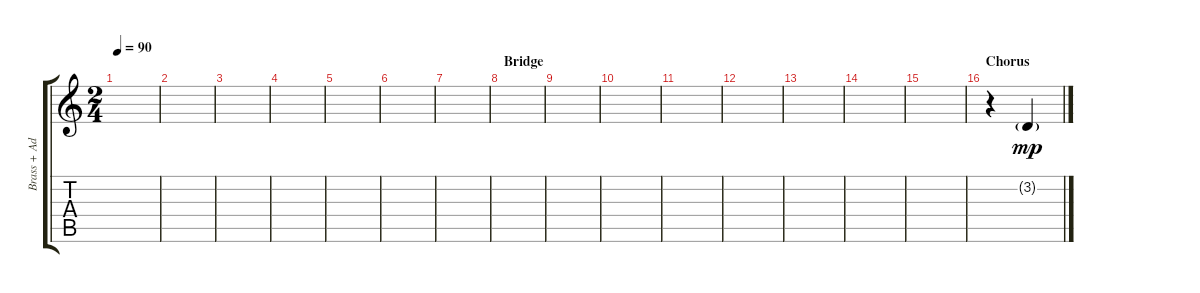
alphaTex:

\track ("Brass + Addition instruments" "Brass + Ad") {instrument brasssection}
\staff {score tabs}
\tuning (E4 B3 G3 D3 A2 E2) {hide}
\ts (2 4)
\tempo 90
\clef g2
\ks c
|
|
|
|
|
|
|
\section ("" "Bridge")
|
|
|
|
|
|
|
|
\section ("" "Chorus")
r.4 3.2{g}.4{dy mp}
